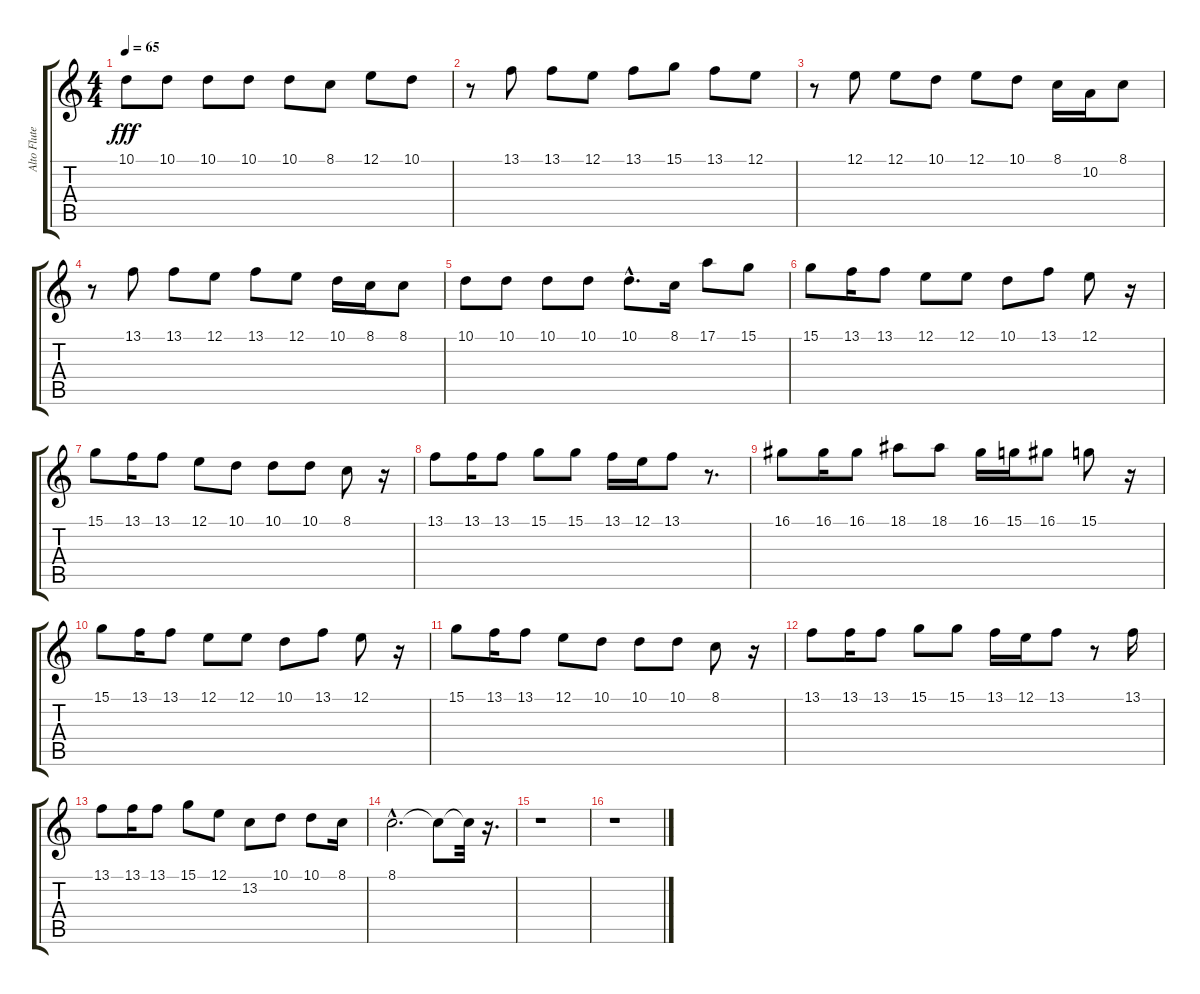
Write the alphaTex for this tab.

\track ("Alto Flute" "Alto Flute") {instrument flute}
\staff {score tabs}
\tuning (E4 B3 G3 D3 A2 E2) {hide}
\ts (4 4)
\tempo 65
\clef g2
\ks c
10.1.8{dy fff} 10.1.8 10.1.8 10.1.8 10.1.8 8.1.8 12.1.8 10.1.8 |
r.8 13.1.8 13.1.8 12.1.8 13.1.8 15.1.8 13.1.8 12.1.8 |
r.8 12.1.8 12.1.8 10.1.8 12.1.8 10.1.8 8.1.16 10.2.16 8.1.8 |
r.8 13.1.8 13.1.8 12.1.8 13.1.8 12.1.8 10.1.16 8.1.16 8.1.8 |
10.1.8 10.1.8 10.1.8 10.1.8 10.1{hac}.8{d} 8.1.16 17.1.8 15.1.8 |
15.1.8 13.1.16 13.1.8 12.1.8 12.1.8 10.1.8 13.1.8 12.1.8 r.16 |
15.1.8 13.1.16 13.1.8 12.1.8 10.1.8 10.1.8 10.1.8 8.1.8 r.16 |
13.1.8 13.1.16 13.1.8 15.1.8 15.1.8 13.1.16 12.1.16 13.1.8 r.8{d} |
16.1.8 16.1.16 16.1.8 18.1.8 18.1.8 16.1.16 15.1.16 16.1.8 15.1.8 r.16 |
15.1.8 13.1.16 13.1.8 12.1.8 12.1.8 10.1.8 13.1.8 12.1.8 r.16 |
15.1.8 13.1.16 13.1.8 12.1.8 10.1.8 10.1.8 10.1.8 8.1.8 r.16 |
13.1.8 13.1.16 13.1.8 15.1.8 15.1.8 13.1.16 12.1.16 13.1.8 r.8 13.1.16 |
13.1.8 13.1.16 13.1.8 15.1.8 12.1.8 13.2.8 10.1.8 10.1.8 8.1.16 |
8.1{hac}.2{d} 8.1{t}.8 8.1{t}.32 r.16{d} |
r.1 |
r.1
